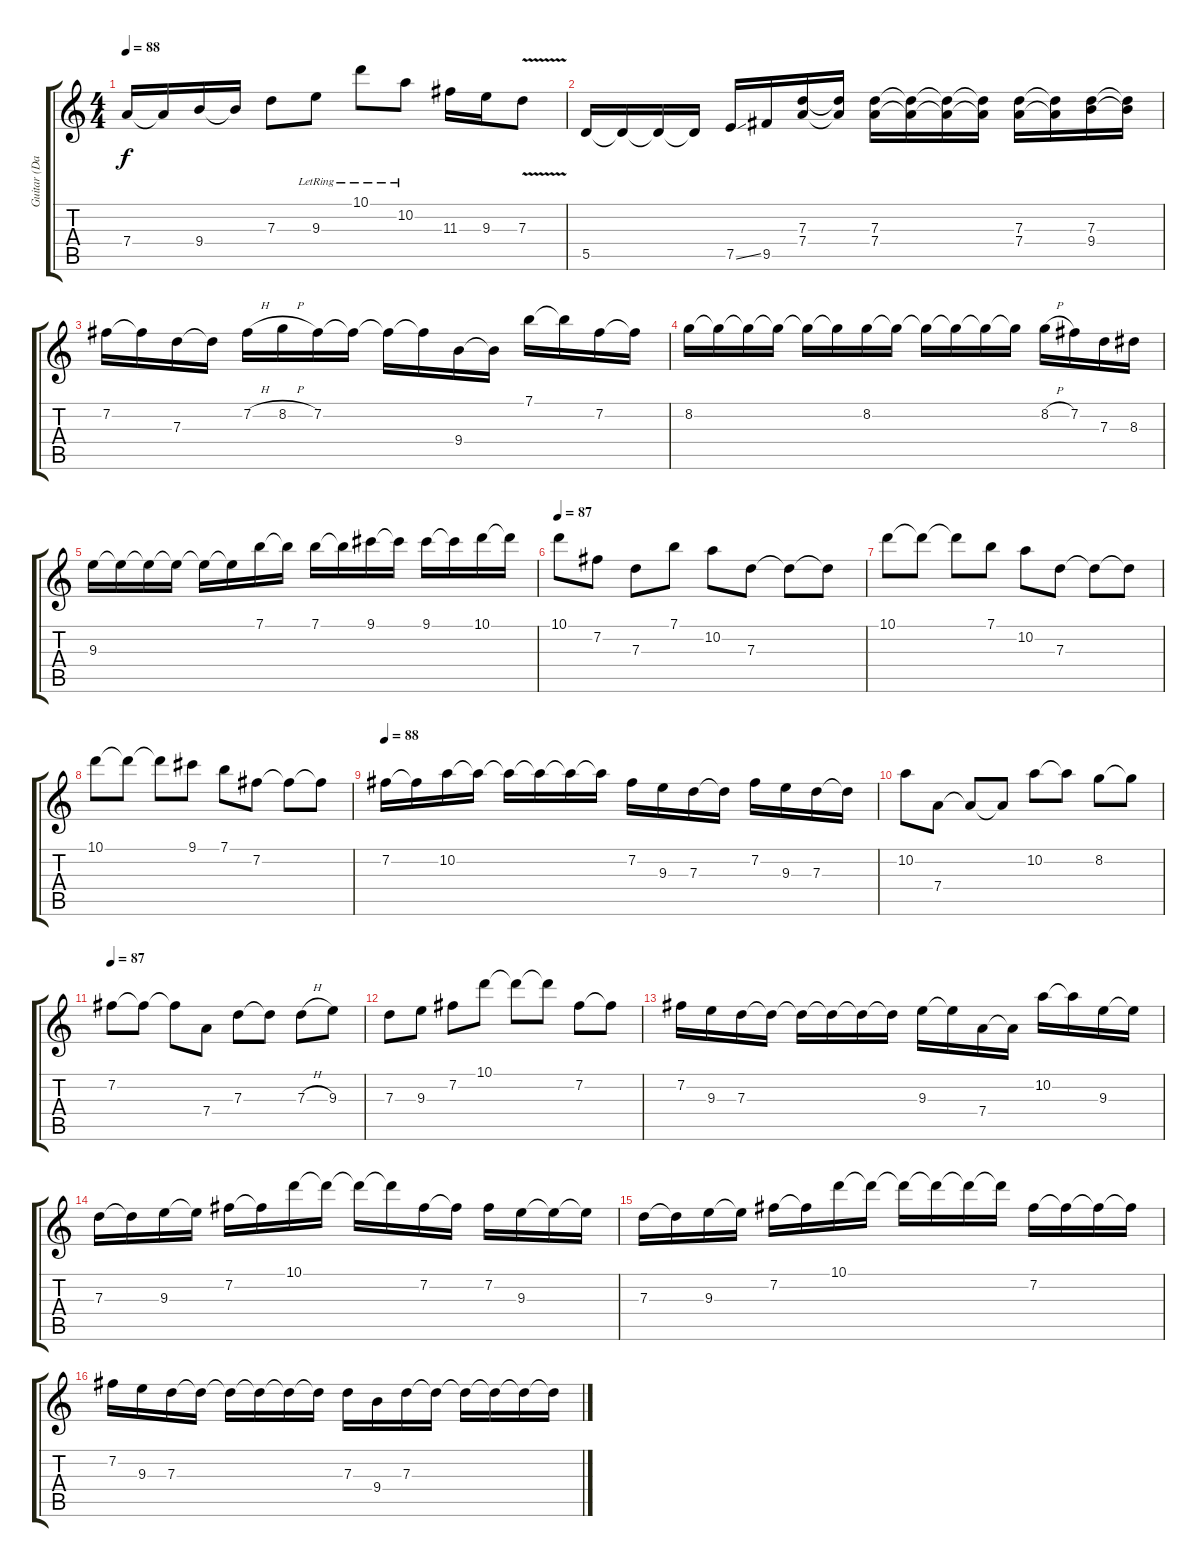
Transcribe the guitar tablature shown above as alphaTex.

\track ("Guitar (Dan)" "Guitar (Da") {instrument overdrivenguitar}
\staff {score tabs}
\tuning (E4 B3 G3 D3 A2 E2) {hide}
\ts (4 4)
\tempo 88
\clef g2
\ks c
7.4.16{dy f} 7.4{t}.16 9.4.16 9.4{t}.16 7.3.8 9.3{lr}.8 10.1{lr}.8 10.2{lr}.8 11.3.16 9.3.16 7.3{v}.8 |
5.5.16{volume 15} 5.5{t}.16 5.5{t}.16 5.5{t}.16 7.5{ss}.16 9.5.16 (7.3 7.4).16 (7.3{t} 7.4{t}).16 (7.3 7.4).16 (7.3{t} 7.4{t}).16 (7.3{t} 7.4{t}).16 (7.3{t} 7.4{t}).16 (7.3 7.4).16 (7.3{t} 7.4{t}).16 (7.3 9.4).16 (7.3{t} 9.4{t}).16 |
7.2.16 7.2{t}.16 7.3.16 7.3{t}.16 7.2{h}.16 8.2{h}.16 7.2.16 7.2{t}.16 7.2{t}.16 7.2{t}.16 9.4.16 9.4{t}.16 7.1.16 7.1{t}.16 7.2.16 7.2{t}.16 |
8.2.16 8.2{t}.16 8.2{t}.16 8.2{t}.16 8.2{t}.16 8.2{t}.16 8.2.16 8.2{t}.16 8.2{t}.16 8.2{t}.16 8.2{t}.16 8.2{t}.16 8.2{h}.16 7.2.16 7.3.16 8.3.16 |
9.3.16 9.3{t}.16 9.3{t}.16 9.3{t}.16 9.3{t}.16 9.3{t}.16 7.1.16 7.1{t}.16 7.1.16 7.1{t}.16 9.1.16 9.1{t}.16 9.1.16 9.1{t}.16 10.1.16 10.1{t}.16 |
\tempo 87
10.1.8 7.2.8 7.3.8 7.1.8 10.2.8 7.3.8 7.3{t}.8 7.3{t}.8 |
10.1.8 10.1{t}.8 10.1{t}.8 7.1.8 10.2.8 7.3.8 7.3{t}.8 7.3{t}.8 |
10.1.8 10.1{t}.8 10.1{t}.8 9.1.8 7.1.8 7.2.8 7.2{t}.8 7.2{t}.8 |
\tempo 88
7.2.16 7.2{t}.16 10.2.16 10.2{t}.16 10.2{t}.16 10.2{t}.16 10.2{t}.16 10.2{t}.16 7.2.16 9.3.16 7.3.16 7.3{t}.16 7.2.16 9.3.16 7.3.16 7.3{t}.16 |
10.2.8 7.4.8 7.4{t}.8 7.4{t}.8 10.2.8 10.2{t}.8 8.2.8 8.2{t}.8 |
\tempo 87
7.2.8 7.2{t}.8 7.2{t}.8 7.4.8 7.3.8 7.3{t}.8 7.3{h}.8 9.3.8 |
7.3.8 9.3.8 7.2.8 10.1.8 10.1{t}.8 10.1{t}.8 7.2.8 7.2{t}.8 |
7.2.16 9.3.16 7.3.16 7.3{t}.16 7.3{t}.16 7.3{t}.16 7.3{t}.16 7.3{t}.16 9.3.16 9.3{t}.16 7.4.16 7.4{t}.16 10.2.16 10.2{t}.16 9.3.16 9.3{t}.16 |
7.3.16 7.3{t}.16 9.3.16 9.3{t}.16 7.2.16 7.2{t}.16 10.1.16 10.1{t}.16 10.1{t}.16 10.1{t}.16 7.2.16 7.2{t}.16 7.2.16 9.3.16 9.3{t}.16 9.3{t}.16 |
7.3.16 7.3{t}.16 9.3.16 9.3{t}.16 7.2.16 7.2{t}.16 10.1.16 10.1{t}.16 10.1{t}.16 10.1{t}.16 10.1{t}.16 10.1{t}.16 7.2.16 7.2{t}.16 7.2{t}.16 7.2{t}.16 |
7.2.16 9.3.16 7.3.16 7.3{t}.16 7.3{t}.16 7.3{t}.16 7.3{t}.16 7.3{t}.16 7.3.16 9.4.16 7.3.16 7.3{t}.16 7.3{t}.16 7.3{t}.16 7.3{t}.16 7.3{t}.16
